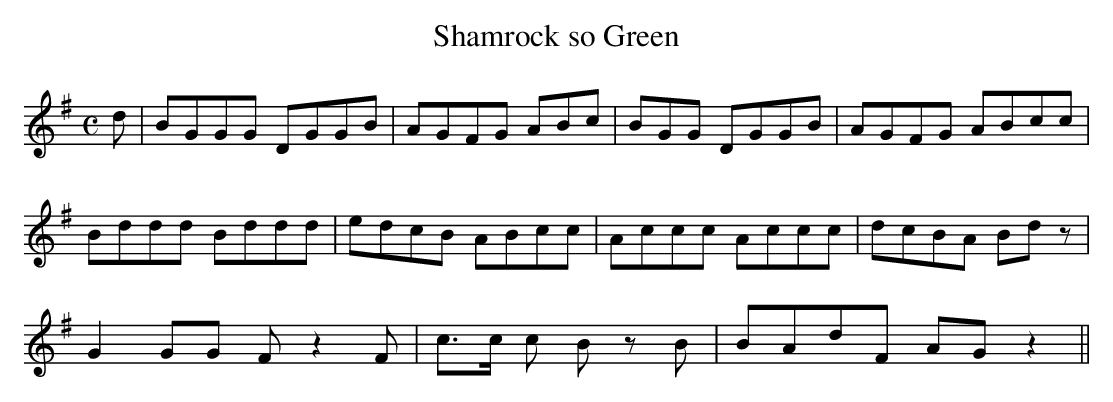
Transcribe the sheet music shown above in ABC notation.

X:1
T:Shamrock so Green
M:C
L:1/8
K:G
d|BGGG DGGB|AGFG ABc|BGG DGGB|AGFG ABcc|
Bddd Bddd|edcB ABcc|Accc Accc|dcBA Bdz|
G2GG Fz2F|c>c c B z B|BAdF AG z2||
